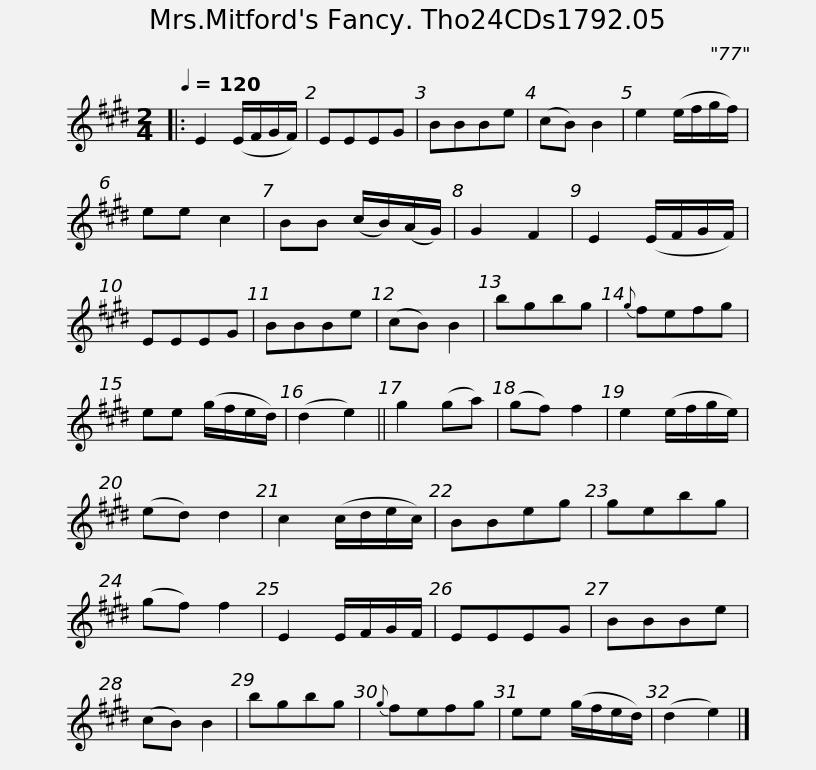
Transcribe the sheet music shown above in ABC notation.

X:1
L:1/8
Q:1/4=120
M:2/4
I:linebreak $
K:E
V:1 treble
V:1
|: E2 (E/F/G/F/) | EEEG | BBBe | (cB) B2 | e2 (e/f/g/f/) | %5
 ee c2 | BB (c/B/)(A/G/) | G2 F2 | E2 (E/F/G/F/) | EEEG |$ %10
 BBBe | (cB) B2 | bgbg |{g} fefg | ee (g/f/e/d/) | %15
 (d2 e2) || g2 (ga) | (gf) f2 | e2 (e/f/g/e/) | (ed) d2 |$ %20
 c2 (c/d/e/c/) | BBeg | gebg | (gf) f2 | E2 E/F/G/F/ | %25
 EEEG | BBBe | (cB) B2 | bgbg |{g} fefg |$ %30
 ee (g/f/e/d/) | (d2 e2) |] %32
